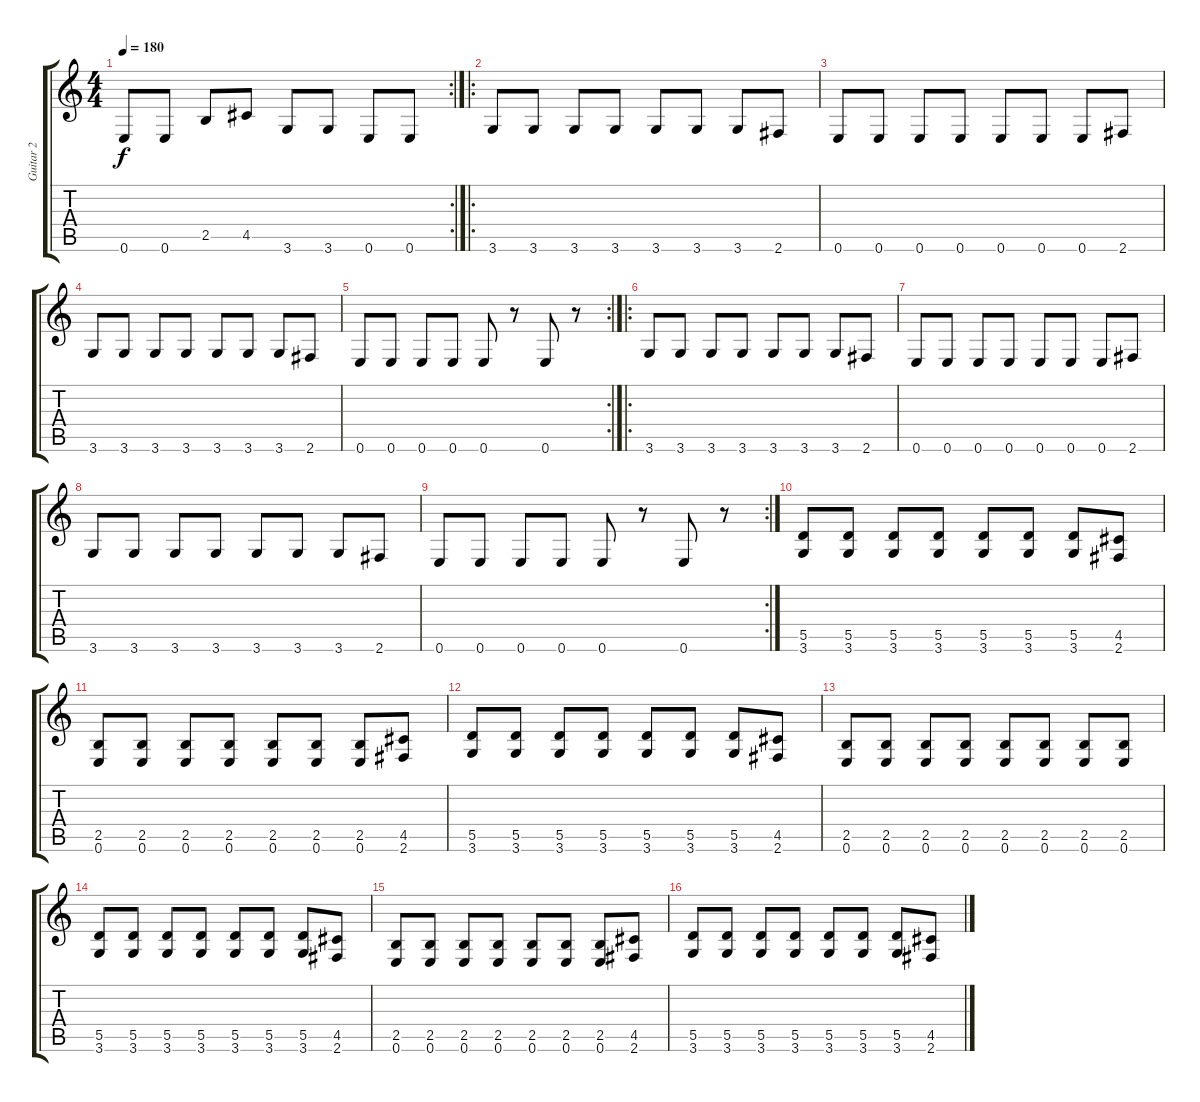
\track ("Guitar 2" "Guitar 2") {instrument distortionguitar}
\staff {score tabs}
\tuning (E4 B3 G3 D3 A2 E2) {hide}
\rc 2
\ts (4 4)
\tempo 180
\clef g2
\ks c
0.6.8{dy f} 0.6.8 2.5.8 4.5.8 3.6.8 3.6.8 0.6.8 0.6.8 |
\ro
3.6.8 3.6.8 3.6.8 3.6.8 3.6.8 3.6.8 3.6.8 2.6.8 |
0.6.8 0.6.8 0.6.8 0.6.8 0.6.8 0.6.8 0.6.8 2.6.8 |
3.6.8 3.6.8 3.6.8 3.6.8 3.6.8 3.6.8 3.6.8 2.6.8 |
\rc 2
0.6.8 0.6.8 0.6.8 0.6.8 0.6.8 r.8 0.6.8 r.8 |
\ro
3.6.8 3.6.8 3.6.8 3.6.8 3.6.8 3.6.8 3.6.8 2.6.8 |
0.6.8 0.6.8 0.6.8 0.6.8 0.6.8 0.6.8 0.6.8 2.6.8 |
3.6.8 3.6.8 3.6.8 3.6.8 3.6.8 3.6.8 3.6.8 2.6.8 |
\rc 2
0.6.8 0.6.8 0.6.8 0.6.8 0.6.8 r.8 0.6.8 r.8 |
(5.5 3.6).8 (5.5 3.6).8 (5.5 3.6).8 (5.5 3.6).8 (5.5 3.6).8 (5.5 3.6).8 (5.5 3.6).8 (4.5 2.6).8 |
(2.5 0.6).8 (2.5 0.6).8 (2.5 0.6).8 (2.5 0.6).8 (2.5 0.6).8 (2.5 0.6).8 (2.5 0.6).8 (4.5 2.6).8 |
(5.5 3.6).8 (5.5 3.6).8 (5.5 3.6).8 (5.5 3.6).8 (5.5 3.6).8 (5.5 3.6).8 (5.5 3.6).8 (4.5 2.6).8 |
(2.5 0.6).8 (2.5 0.6).8 (2.5 0.6).8 (2.5 0.6).8 (2.5 0.6).8 (2.5 0.6).8 (2.5 0.6).8 (2.5 0.6).8 |
(5.5 3.6).8 (5.5 3.6).8 (5.5 3.6).8 (5.5 3.6).8 (5.5 3.6).8 (5.5 3.6).8 (5.5 3.6).8 (4.5 2.6).8 |
(2.5 0.6).8 (2.5 0.6).8 (2.5 0.6).8 (2.5 0.6).8 (2.5 0.6).8 (2.5 0.6).8 (2.5 0.6).8 (4.5 2.6).8 |
(5.5 3.6).8 (5.5 3.6).8 (5.5 3.6).8 (5.5 3.6).8 (5.5 3.6).8 (5.5 3.6).8 (5.5 3.6).8 (4.5 2.6).8
